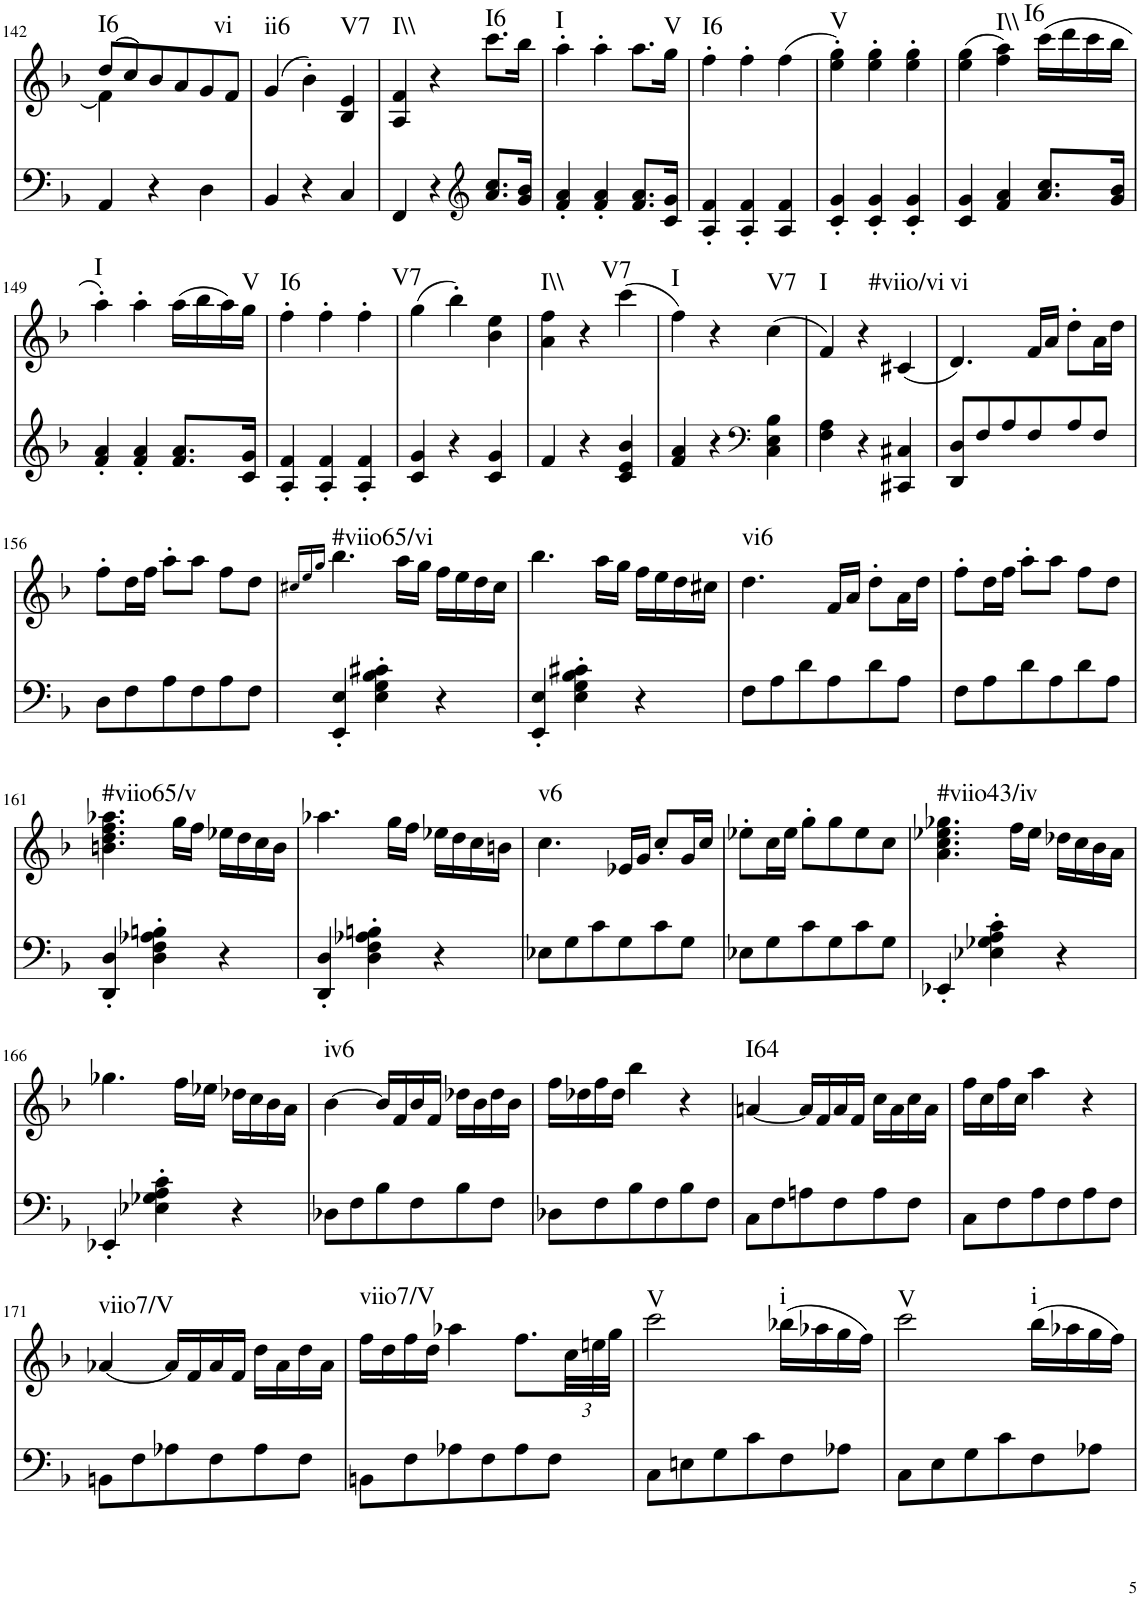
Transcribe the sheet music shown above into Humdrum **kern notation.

**kern	**kern	**harte
*part1	*part1	*part1
*staff2	*staff1	*
*I"Piano, Piano right	*	*
*I'Pno.	*	*
!!LO:PB:g=z
*clefF4	*clefG2	*
*k[b-]	*k[b-]	*
*M3/4	*M3/4	*
=142	=142	=142
*	*^	*
!	!	!	!LO:H:kt=I6
4AA/	(8dd/L	4f\]	N
.	8cc/)	.	.
4r	8b-/	2ryy	.
.	8a/	.	.
!	!	!	!LO:H:kt=vi
4D\	8g/	.	N
.	8f/J	.	.
*	*v	*v	*
=143	=143	=143
!	!	!LO:H:kt=ii6
4BB-/	(4g/	N
4r	4b-'\)	.
!	!	!LO:H:kt=V7
4C/	4B-/ 4e/	N
=144	=144	=144
!	!	!LO:H:kt=I\\
4FF/	4A/ 4f/	N
4r	4r	.
*clefG2	*	*
!	!	!LO:H:kt=I6
8.a/ 8.cc/L	8.ccc\L	N
16g/ 16b-/Jk	16bb-\Jk	.
=145	=145	=145
!	!	!LO:H:kt=I
4f/' 4a/'	4aa'\	N
4f/' 4a/'	4aa'\	.
8.f/ 8.a/L	8.aa\L	.
!	!	!LO:H:kt=V
16c/ 16g/Jk	16gg\Jk	N
=146	=146	=146
!	!	!LO:H:kt=I6
4A/' 4f/'	4ff'\	N
4A/' 4f/'	4ff'\	.
4A/ 4f/	(4ff\	.
=147	=147	=147
!	!	!LO:H:kt=V
4c/' 4g/'	4ee\' 4gg\')	N
4c/' 4g/'	4ee\' 4gg\'	.
4c/' 4g/'	4ee\' 4gg\'	.
=148	=148	=148
4c/ 4g/	(4ee\ 4gg\	.
!	!	!LO:H:kt=I\\
4f/ 4a/	4ff\ 4aa\)	N
!	!	!LO:H:kt=I6
8.a/ 8.cc/L	(16ccc\LL	N
.	16ddd\	.
.	16ccc\	.
16g/ 16b-/Jk	16bb-\JJ	.
!!LO:LB:g=z
=149	=149	=149
!	!	!LO:H:kt=I
4f/' 4a/'	4aa'\)	N
4f/' 4a/'	4aa'\	.
8.f/ 8.a/L	(16aa\LL	.
.	16bb-\	.
.	16aa\)	.
!	!	!LO:H:kt=V
16c/ 16g/Jk	16gg\JJ	N
=150	=150	=150
!	!	!LO:H:kt=I6
4A/' 4f/'	4ff'\	N
4A/' 4f/'	4ff'\	.
4A/' 4f/'	4ff'\	.
=151	=151	=151
!	!	!LO:H:kt=V7
4c/ 4g/	(4gg\	N
4r	4bb-'\)	.
4c/ 4g/	4b-\ 4ee\	.
=152	=152	=152
!	!	!LO:H:kt=I\\
4f/	4a\ 4ff\	N
4r	4r	.
!	!	!LO:H:kt=V7
4c/ 4e/ 4b-/	(4ccc\	N
=153	=153	=153
!	!	!LO:H:kt=I
4f/ 4a/	4ff\)	N
4r	4r	.
*clefF4	*	*
!	!	!LO:H:kt=V7
4C\ 4E\ 4B-\	(4cc\	N
=154	=154	=154
!	!	!LO:H:kt=I
4F\ 4A\	4f/)	N
4r	4r	.
!	!	!LO:H:kt=#viio/vi
4CC#X/ 4C#X/	(4c#X/	N
=155	=155	=155
!	!	!LO:H:kt=vi
8DD/ 8D/L	4.d/)	N
8F/	.	.
8A/	.	.
8F/	16f/LL	.
.	16a/JJ	.
8A/	8dd'\L	.
8F/J	16a\L	.
.	16dd\JJ	.
!!LO:LB:g=z
=156	=156	=156
8D\L	8ff'\L	.
8F\	16dd\L	.
.	16ff\JJ	.
8A\	8aa'\L	.
8F\	8aa\J	.
8A\	8ff\L	.
8F\J	8dd\J	.
=157	=157	=157
.	16qcc#X/LL	.
.	16qee/	.
.	16qgg/JJ	.
!	!	!LO:H:kt=#viio65/vi
4EE/' 4E/'	4.bb-\	N
4E\' 4G\' 4B-\' 4c#X\'	.	.
.	16aa\LL	.
.	16gg\JJ	.
4r	16ff\LL	.
.	16ee\	.
.	16dd\	.
.	16cc#\JJ	.
=158	=158	=158
4EE/' 4E/'	4.bb-\	.
4E\' 4G\' 4B-\' 4c#X\'	.	.
.	16aa\LL	.
.	16gg\JJ	.
4r	16ff\LL	.
.	16ee\	.
.	16dd\	.
.	16cc#X\JJ	.
=159	=159	=159
!	!	!LO:H:kt=vi6
8F\L	4.dd\	N
8A\	.	.
8d\	.	.
8A\	16f/LL	.
.	16a/JJ	.
8d\	8dd'\L	.
8A\J	16a\L	.
.	16dd\JJ	.
=160	=160	=160
8F\L	8ff'\L	.
8A\	16dd\L	.
.	16ff\JJ	.
8d\	8aa'\L	.
8A\	8aa\J	.
8d\	8ff\L	.
8A\J	8dd\J	.
!!LO:LB:g=z
=161	=161	=161
!	!	!LO:H:kt=#viio65/v
4DD/' 4D/'	4.bn\ 4.dd\ 4.ff\ 4.aa-X\	N
4D\' 4F\' 4A-X\' 4Bn\'	.	.
.	16gg\LL	.
.	16ff\JJ	.
4r	16ee-X\LL	.
.	16dd\	.
.	16cc\	.
.	16b\JJ	.
=162	=162	=162
4DD/' 4D/'	4.aa-X\	.
4D\' 4F\' 4A-X\' 4Bn\'	.	.
.	16gg\LL	.
.	16ff\JJ	.
4r	16ee-X\LL	.
.	16dd\	.
.	16cc\	.
.	16bn\JJ	.
=163	=163	=163
!	!	!LO:H:kt=v6
8E-X\L	4.cc\	N
8G\	.	.
8c\	.	.
8G\	16e-X/LL	.
.	16g/JJ	.
8c\	8cc'/L	.
8G\J	16g/L	.
.	16cc/JJ	.
=164	=164	=164
8E-X\L	8ee-X'\L	.
8G\	16cc\L	.
.	16ee-\JJ	.
8c\	8gg'\L	.
8G\	8gg\	.
8c\	8ee-\	.
8G\J	8cc\J	.
=165	=165	=165
!	!	!LO:H:kt=#viio43/iv
4EE-X'/	4.a\ 4.cc\ 4.ee-X\ 4.gg-X\	N
4E-X\' 4G-X\' 4A\' 4c\'	.	.
.	16ff\LL	.
.	16ee-\JJ	.
4r	16dd-X\LL	.
.	16cc\	.
.	16b-\	.
.	16a\JJ	.
!!LO:LB:g=z
=166	=166	=166
4EE-X'/	4.gg-X\	.
4E-X\' 4G-X\' 4A\' 4c\'	.	.
.	16ff\LL	.
.	16ee-X\JJ	.
4r	16dd-X\LL	.
.	16cc\	.
.	16b-\	.
.	16a\JJ	.
=167	=167	=167
!	!	!LO:H:kt=iv6
8D-X\L	[4b-\	N
8F\	.	.
8B-\	16b-/LL]	.
.	16f/	.
8F\	16b-/	.
.	16f/JJ	.
8B-\	16dd-X\LL	.
.	16b-\	.
8F\J	16dd-\	.
.	16b-\JJ	.
=168	=168	=168
8D-X\L	16ff\LL	.
.	16dd-X\	.
8F\	16ff\	.
.	16dd-\JJ	.
8B-\	4bb-\	.
8F\	.	.
8B-\	4r	.
8F\J	.	.
=169	=169	=169
!	!	!LO:H:kt=I64
8C\L	[4an/	N
8F\	.	.
8An\	16a/LL]	.
.	16f/	.
8F\	16a/	.
.	16f/JJ	.
8A\	16cc\LL	.
.	16a\	.
8F\J	16cc\	.
.	16a\JJ	.
=170	=170	=170
8C\L	16ff\LL	.
.	16cc\	.
8F\	16ff\	.
.	16cc\JJ	.
8A\	4aa\	.
8F\	.	.
8A\	4r	.
8F\J	.	.
!!LO:LB:g=z
=171	=171	=171
!	!	!LO:H:kt=viio7/V
8BBn\L	[4a-X/	N
8F\	.	.
8A-X\	16a-/LL]	.
.	16f/	.
8F\	16a-/	.
.	16f/JJ	.
8A-\	16dd\LL	.
.	16a-\	.
8F\J	16dd\	.
.	16a-\JJ	.
=172	=172	=172
!	!	!LO:H:kt=viio7/V
8BBn\L	16ff\LL	N
.	16dd\	.
8F\	16ff\	.
.	16dd\JJ	.
8A-X\	4aa-X\	.
8F\	.	.
8A-\	8.ff\L	.
8F\J	.	.
*	*Xbrackettup	*
.	48cc\LL	.
.	48een\	.
.	48gg\JJJ	.
=173	=173	=173
!	!	!LO:H:kt=V
8C\L	2ccc\	N
8En\	.	.
8G\	.	.
8c\	.	.
!	!	!LO:H:kt=i
8F\	(16bb-X\LL	N
.	16aa-X\	.
8A-X\J	16gg\	.
.	16ff\JJ)	.
=174	=174	=174
!	!	!LO:H:kt=V
8C\L	2ccc\	N
8E\	.	.
8G\	.	.
8c\	.	.
!	!	!LO:H:kt=i
8F\	(16bb-\LL	N
.	16aa-X\	.
8A-X\J	16gg\	.
.	16ff\JJ)	.
=	=	=
*-	*-	*-
